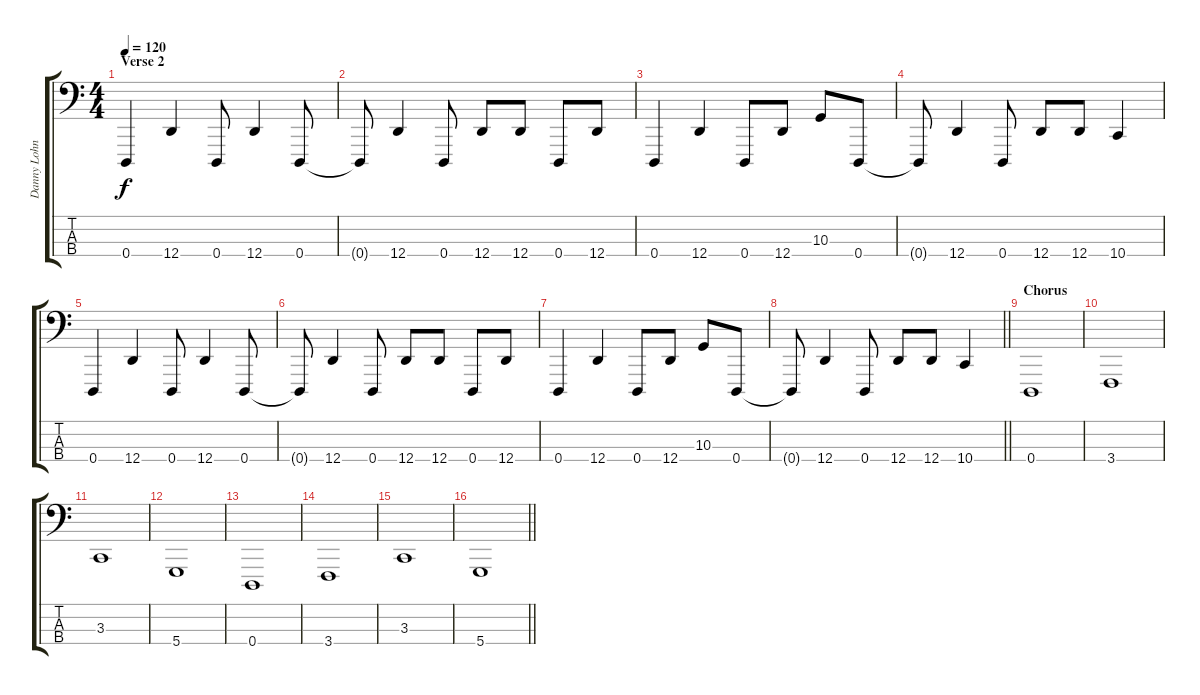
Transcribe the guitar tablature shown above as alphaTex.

\track ("Danny Lohner (Bass)" "Danny Lohn") {instrument lead2sawtooth}
\staff {score tabs}
\tuning (G2 D2 A1 D1) {hide}
\ts (4 4)
\section ("" "Verse 2")
\tempo 120
\clef f4
\ks c
0.4.4{dy f} 12.4.4 0.4.8 12.4.4 0.4.8 |
0.4{t}.8 12.4.4 0.4.8 12.4.8 12.4.8 0.4.8 12.4.8 |
0.4.4 12.4.4 0.4.8 12.4.8 10.3.8 0.4.8 |
0.4{t}.8 12.4.4 0.4.8 12.4.8 12.4.8 10.4.4 |
0.4.4 12.4.4 0.4.8 12.4.4 0.4.8 |
0.4{t}.8 12.4.4 0.4.8 12.4.8 12.4.8 0.4.8 12.4.8 |
0.4.4 12.4.4 0.4.8 12.4.8 10.3.8 0.4.8 |
\barLineRight lightlight
0.4{t}.8 12.4.4 0.4.8 12.4.8 12.4.8 10.4.4 |
\section ("" "Chorus")
0.4.1 |
3.4.1 |
3.3.1 |
5.4.1 |
0.4.1 |
3.4.1 |
3.3.1 |
\barLineRight lightlight
5.4.1
